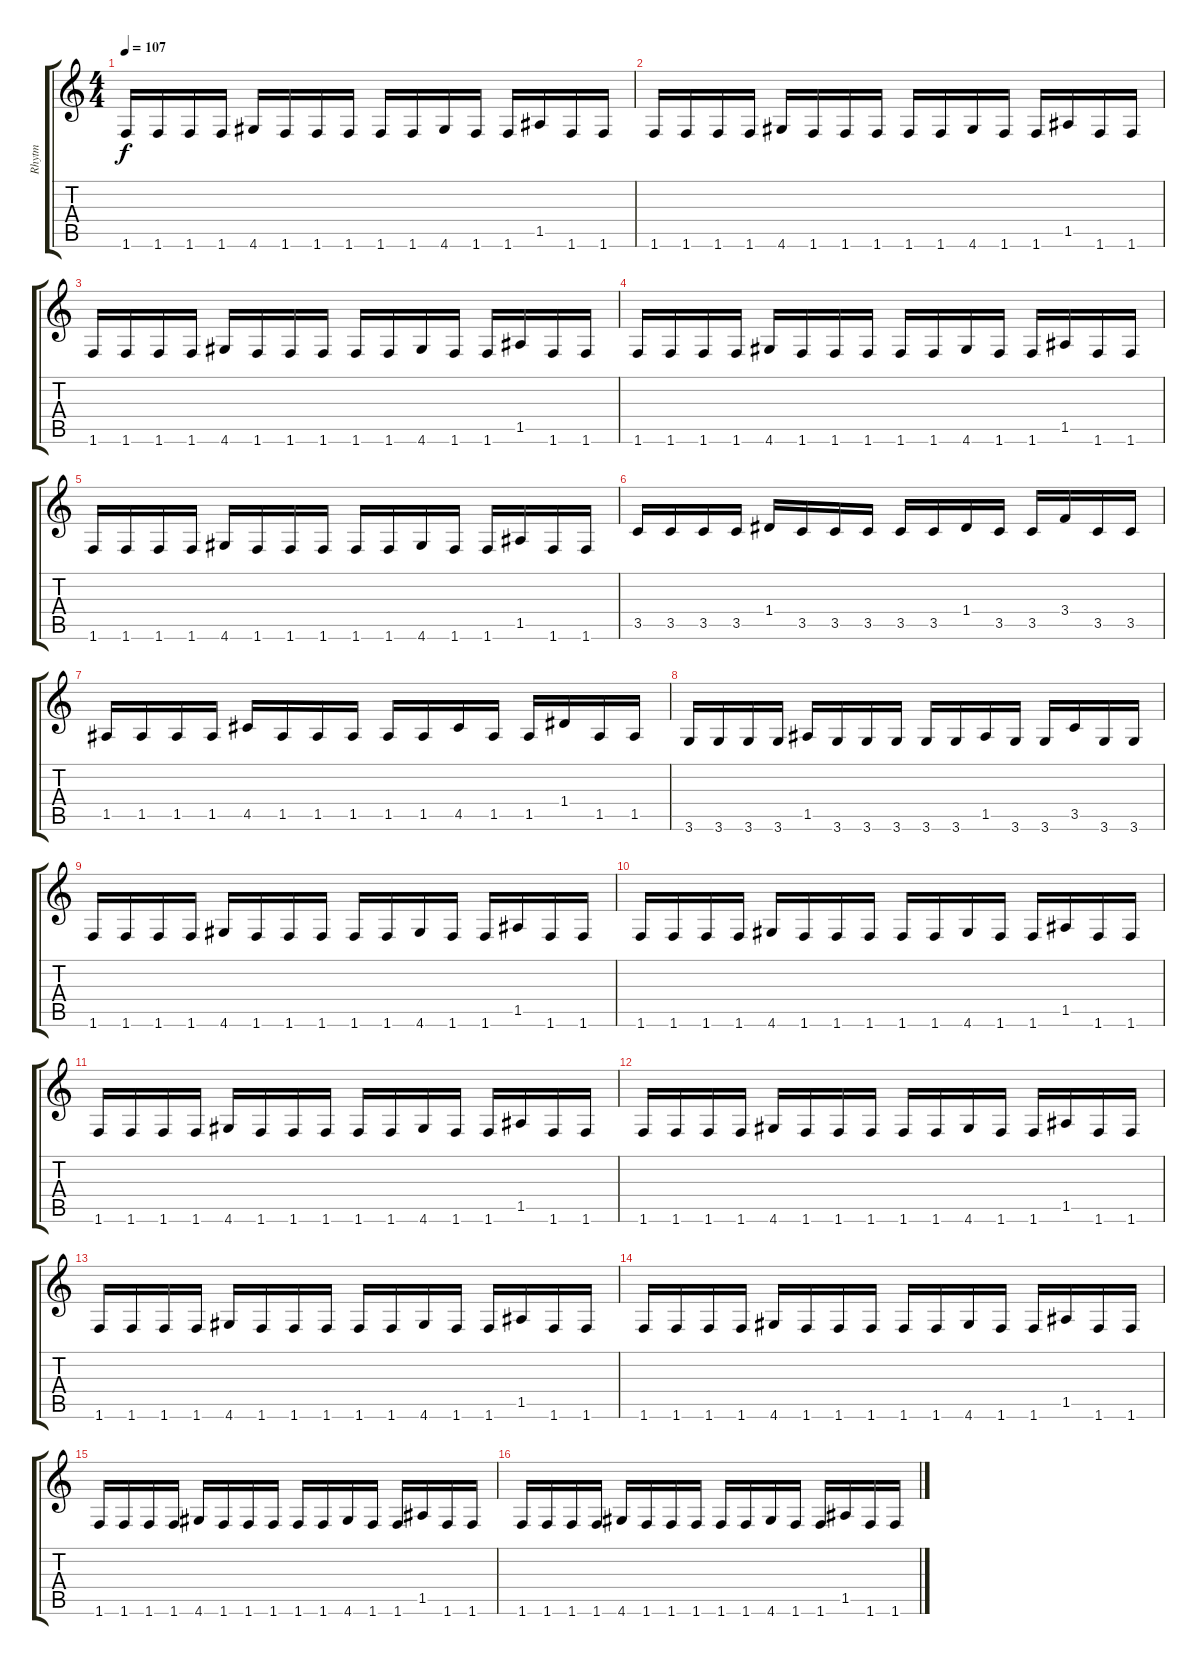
\track ("Rhytm" "Rhytm") {instrument synthbass2}
\staff {score tabs}
\tuning (E4 B3 G3 D3 A2 E2) {hide}
\ts (4 4)
\tempo 107
\clef g2
\ks c
1.6.16{dy f} 1.6.16 1.6.16 1.6.16 4.6.16 1.6.16 1.6.16 1.6.16 1.6.16 1.6.16 4.6.16 1.6.16 1.6.16 1.5.16 1.6.16 1.6.16 |
1.6.16 1.6.16 1.6.16 1.6.16 4.6.16 1.6.16 1.6.16 1.6.16 1.6.16 1.6.16 4.6.16 1.6.16 1.6.16 1.5.16 1.6.16 1.6.16 |
1.6.16 1.6.16 1.6.16 1.6.16 4.6.16 1.6.16 1.6.16 1.6.16 1.6.16 1.6.16 4.6.16 1.6.16 1.6.16 1.5.16 1.6.16 1.6.16 |
1.6.16 1.6.16 1.6.16 1.6.16 4.6.16 1.6.16 1.6.16 1.6.16 1.6.16 1.6.16 4.6.16 1.6.16 1.6.16 1.5.16 1.6.16 1.6.16 |
1.6.16 1.6.16 1.6.16 1.6.16 4.6.16 1.6.16 1.6.16 1.6.16 1.6.16 1.6.16 4.6.16 1.6.16 1.6.16 1.5.16 1.6.16 1.6.16 |
3.5.16 3.5.16 3.5.16 3.5.16 1.4.16 3.5.16 3.5.16 3.5.16 3.5.16 3.5.16 1.4.16 3.5.16 3.5.16 3.4.16 3.5.16 3.5.16 |
1.5.16 1.5.16 1.5.16 1.5.16 4.5.16 1.5.16 1.5.16 1.5.16 1.5.16 1.5.16 4.5.16 1.5.16 1.5.16 1.4.16 1.5.16 1.5.16 |
3.6.16 3.6.16 3.6.16 3.6.16 1.5.16 3.6.16 3.6.16 3.6.16 3.6.16 3.6.16 1.5.16 3.6.16 3.6.16 3.5.16 3.6.16 3.6.16 |
1.6.16 1.6.16 1.6.16 1.6.16 4.6.16 1.6.16 1.6.16 1.6.16 1.6.16 1.6.16 4.6.16 1.6.16 1.6.16 1.5.16 1.6.16 1.6.16 |
1.6.16 1.6.16 1.6.16 1.6.16 4.6.16 1.6.16 1.6.16 1.6.16 1.6.16 1.6.16 4.6.16 1.6.16 1.6.16 1.5.16 1.6.16 1.6.16 |
1.6.16 1.6.16 1.6.16 1.6.16 4.6.16 1.6.16 1.6.16 1.6.16 1.6.16 1.6.16 4.6.16 1.6.16 1.6.16 1.5.16 1.6.16 1.6.16 |
1.6.16 1.6.16 1.6.16 1.6.16 4.6.16 1.6.16 1.6.16 1.6.16 1.6.16 1.6.16 4.6.16 1.6.16 1.6.16 1.5.16 1.6.16 1.6.16 |
1.6.16 1.6.16 1.6.16 1.6.16 4.6.16 1.6.16 1.6.16 1.6.16 1.6.16 1.6.16 4.6.16 1.6.16 1.6.16 1.5.16 1.6.16 1.6.16 |
1.6.16 1.6.16 1.6.16 1.6.16 4.6.16 1.6.16 1.6.16 1.6.16 1.6.16 1.6.16 4.6.16 1.6.16 1.6.16 1.5.16 1.6.16 1.6.16 |
1.6.16 1.6.16 1.6.16 1.6.16 4.6.16 1.6.16 1.6.16 1.6.16 1.6.16 1.6.16 4.6.16 1.6.16 1.6.16 1.5.16 1.6.16 1.6.16 |
1.6.16 1.6.16 1.6.16 1.6.16 4.6.16 1.6.16 1.6.16 1.6.16 1.6.16 1.6.16 4.6.16 1.6.16 1.6.16 1.5.16 1.6.16 1.6.16
